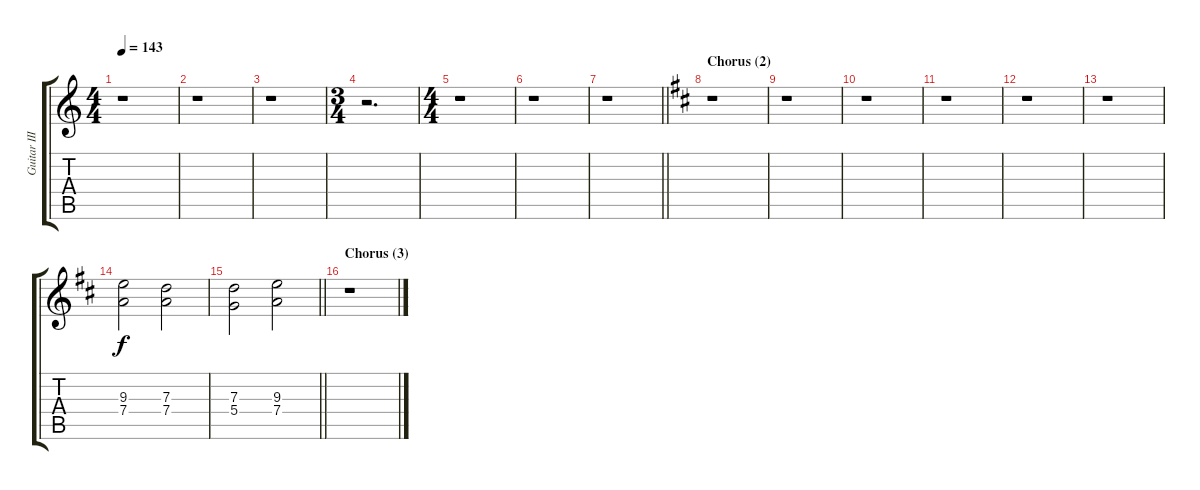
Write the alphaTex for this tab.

\track ("Guitar III" "Guitar III") {instrument distortionguitar}
\staff {score tabs}
\tuning (E4 B3 G3 D3 A2 E2) {hide}
\ts (4 4)
\tempo 143
\clef g2
\ks aminor
r.1{dy f} |
r.1 |
r.1 |
\ts (3 4)
r.2{d} |
\ts (4 4)
r.1 |
r.1 |
\barLineRight lightlight
r.1 |
\section ("" "Chorus (2)")
\ks d
r.1 |
r.1 |
r.1 |
r.1 |
r.1 |
r.1 |
(9.3 7.4).2 (7.3 7.4).2 |
\barLineRight lightlight
(7.3 5.4).2 (9.3 7.4).2 |
\section ("" "Chorus (3)")
r.1
